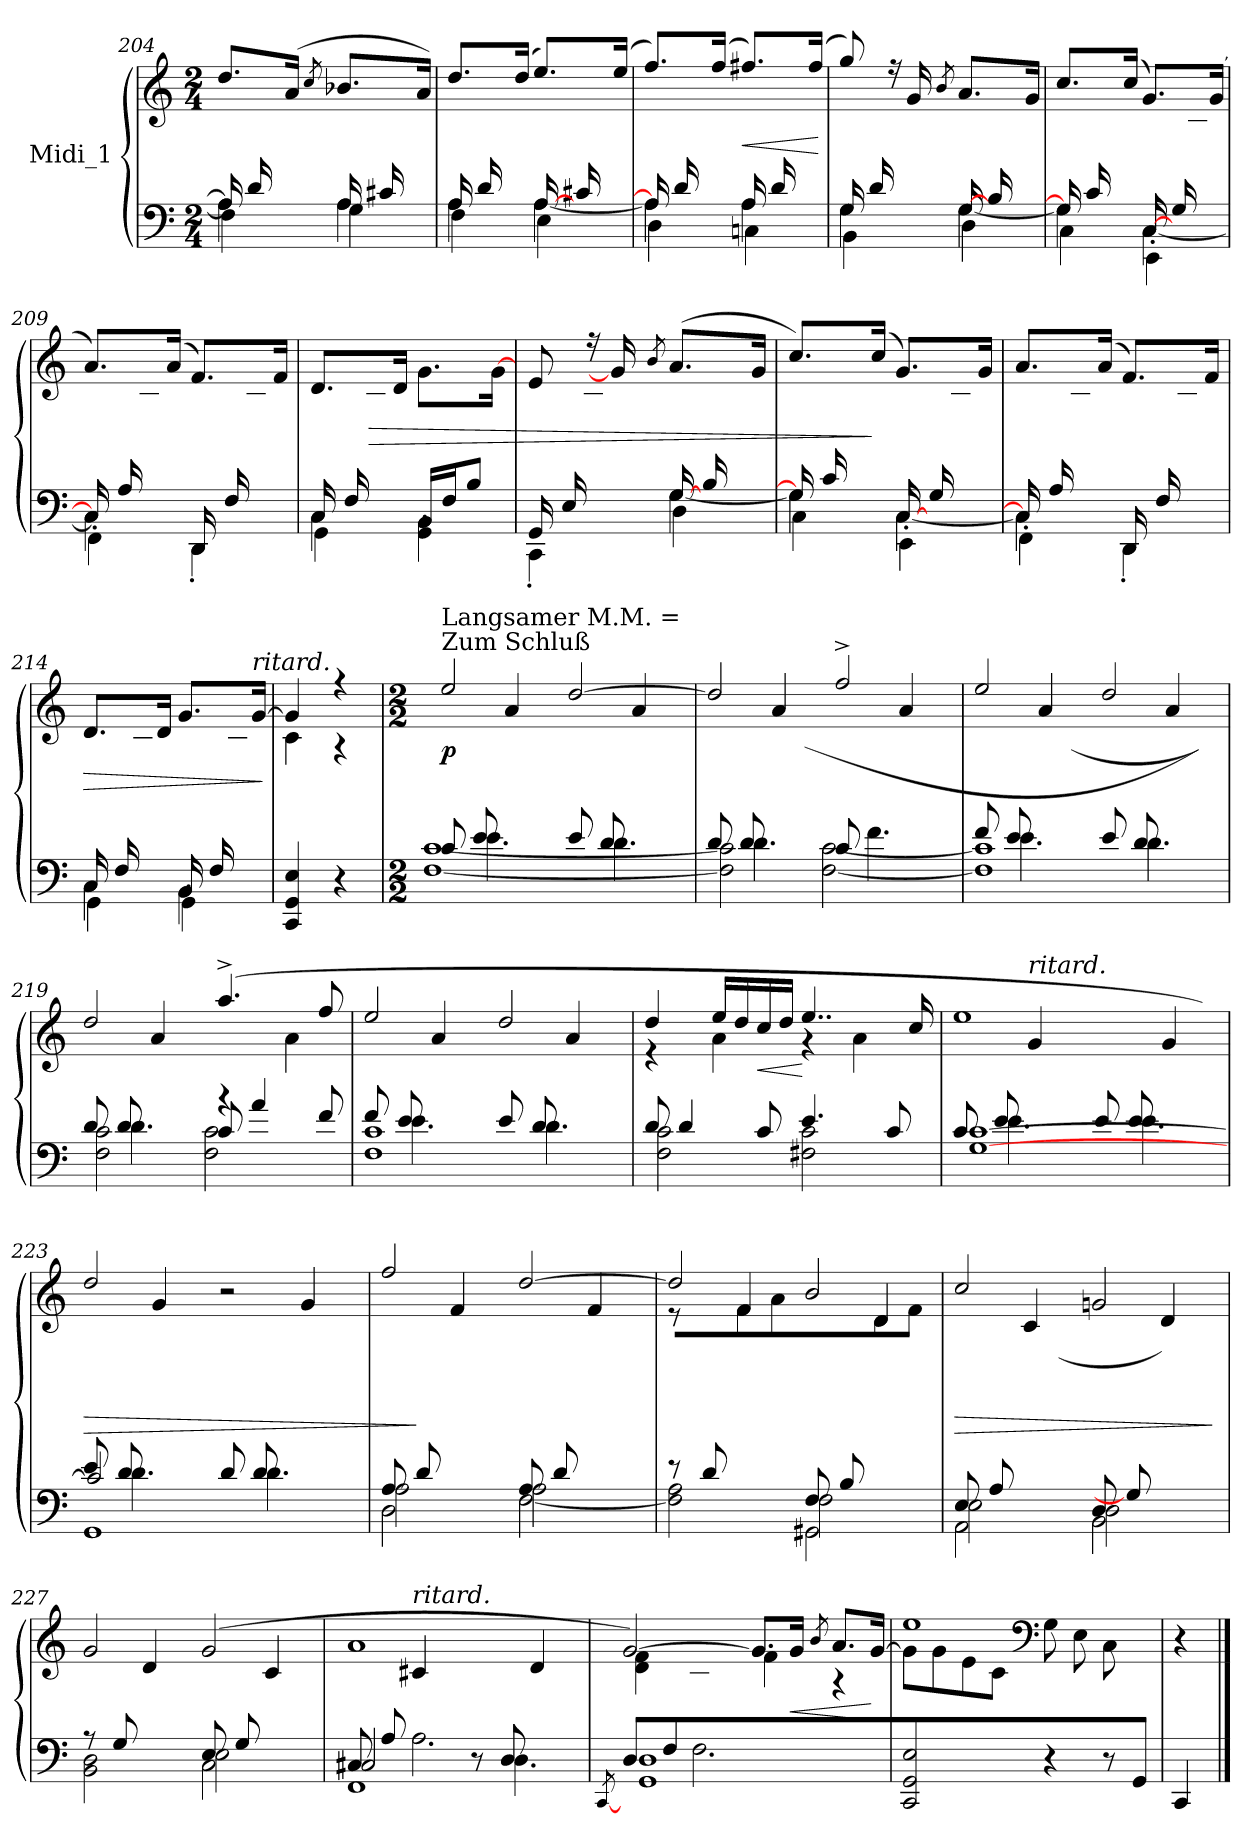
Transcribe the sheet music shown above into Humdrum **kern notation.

**kern	**kern	**dynam
*part1	*part1	*part1
*staff2	*staff1	*staff1/2
*I"Midi_1	*	*
*clefF4	*clefG2	*
*k[]	*k[]	*
*C:	*C:	*
*M2/4	*M2/4	*
=204	=204	=204
*^	*^	*
*	*^	*	*	*
16A/LL]	4A\]	4F\	8.dd/L	8ryy	.
16d/J	.	.	.	.	.
8ryy	.	.	.	8f\J	.
.	.	.	(>16a/Jk	.	.
.	.	.	8qcc/	.	.
16A/LL	4A\	4G\	8.b-X/L	8ryy	.
16c#X/J	.	.	.	.	.
8ryy	.	.	.	8e\J	.
.	.	.	16a/Jk)	.	.
!!LO:PB:g=z	!!
=205	=205	=205	=205	=205	=205
16A/LL	4A\	4F\	8.dd/L	8ryy	.
16d/J	.	.	.	.	.
8ryy	.	.	.	8f\J	.
.	.	.	(>16dd/Jk	.	.
[16A/LL	[4A\	4E\	8.ee/L)	8ryy	.
16c#X/J	.	.	.	.	.
8ryy	.	.	.	8e\J	.
.	.	.	(>16ee/Jk	.	.
=206	=206	=206	=206	=206	=206
16A/LL]	4A\]	4D\	8.ff/L)	8ryy	.
16d/J	.	.	.	.	.
8ryy	.	.	.	8f\J	.
.	.	.	(>16ff/Jk	.	.
!	!	!	!	!	!LO:HP:b
16A/LL	4A\	4Cni\	8.ff#X/L)	8ryy	<
16d/J	.	.	.	.	.
8ryy	.	.	.	8f#X\J	.
.	.	.	(>16ff#/Jk	.	.
*v	*v	*v	*	*	*
*	*v	*v	*
.	.	[
=207	=207	=207
*^	*^	*
*	*^	*	*	*
16G/LL	4G\	4BB\	8gg/)	8ryy	.
16d/J	.	.	.	.	.
8ryy	.	.	16r	8fni\J	.
.	.	.	16g/	.	.
.	.	.	8qb/	.	.
[16G/LL	[4G\	4D\	8.a/L	8ryy	.
16B/J	.	.	.	.	.
8ryy	.	.	.	8f\J	.
.	.	.	16g/Jk	.	.
=208	=208	=208	=208	=208	=208
16G/LL]	4G\]	4C\	8.cc/L	8ryy	.
16c/J	.	.	.	.	.
8ryy	.	.	.	8e\J	.
.	.	.	(>16cc/Jk	.	.
[16C/LL	[4C\	4EE'\	8.g/L)	8ryy	.
16G/J	.	.	.	.	.
8ryy	.	.	.	8c\J	.
.	.	.	(>16g/Jk	.	.
!!LO:LB:g=z	!!
=209	=209	=209	=209	=209	=209
16C/LL]	4C\]	4FF'\	8.a/L)	8ryy	.
16A/J	.	.	.	.	.
8ryy	.	.	.	8c\J	.
.	.	.	(>16a/Jk	.	.
16DD/LL	4DD'\	4ryy	8.f/L)	8ryy	.
16F/J	.	.	.	.	.
8ryy	.	.	.	8c\J	.
.	.	.	16f/Jk	.	.
!!LO:LB:g=z	!!
=210	=210	=210	=210	=210	=210
*	*	*^	*	*	*
16C/LL	4C\	4GG'\	4ryy	8.d/L	8ryy	.
16F/J	.	.	.	.	.	.
!	!	!	!	!	!	!LO:HP:b
4.ryy	.	.	.	.	8c\J	>
.	.	.	.	16d/Jk	.	.
.	16BB/LL	4GG'\	4BB\	4ryy	8.g\L	.
.	16F/J	.	.	.	.	.
.	8B/J	.	.	.	.	.
.	.	.	.	.	[16g\Jk	.
*	*	*v	*v	*	*	*
=211	=211	=211	=211	=211	=211
16GG/LL	4CC'\	4ryy	8e/	8ryy	.
16E/J	.	.	.	.	.
8ryy	.	.	16r	8c\J	.
.	.	.	16g/]	.	.
.	.	.	8qb/	.	.
[16G/LL	[4G\	4D\	(>8.a/L	8ryy	.
16B/J	.	.	.	.	.
8ryy	.	.	.	8f\J	.
.	.	.	16g/Jk	.	.
=212	=212	=212	=212	=212	=212
16G/LL]	4G\]	4C\	8.cc/L)	8ryy	.
16c/J	.	.	.	.	.
8ryy	.	.	.	8e\J	.
.	.	.	(>16cc/Jk	.	]
[16C/LL	[4C\	4EE'\	8.g/L)	8ryy	.
16G/J	.	.	.	.	.
8ryy	.	.	.	8c\J	.
.	.	.	16g/Jk	.	.
=213	=213	=213	=213	=213	=213
16C/LL]	4C\]	4FF'\	8.a/L	8ryy	.
16A/J	.	.	.	.	.
8ryy	.	.	.	8c\J	.
.	.	.	(>16a/Jk	.	.
16DD/LL	4DD'\	4ryy	8.f/L)	8ryy	.
16F/J	.	.	.	.	.
8ryy	.	.	.	8c\J	.
.	.	.	16f/Jk	.	.
=214	=214	=214	=214	=214	=214
!	!	!	!	!	!LO:HP:b
16C/LL	4C\	4GG'\	8.d/L	8ryy	>
16F/J	.	.	.	.	.
8ryy	.	.	.	8c\J	.
.	.	.	16d/Jk	.	.
16BB/LL	4BB\	4GG'\	8.g/L	8ryy	.
16F/J	.	.	.	.	.
8ryy	.	.	.	8B\J	.
!	!	!	!LO:TX:a:i:t=ritard.	!	!
.	.	.	[16g/Jk	.	.
*v	*v	*v	*	*	*
*	*v	*v	*
.	.	]
=215	=215	=215
*	*^	*
4CC/ 4GG/ 4E/	4g/]	4c\	.
4r	4r	4r	.
*	*v	*v	*
!!LO:LB:g=z
=216	=216	=216
*M2/2	*M2/2	*
*^	*^	*
*	*^	*	*^	*
*	*	*^	*	*	*	*
!	!	!	!	!LO:TX:a:t=Zum Schluß	!	!	!
!	!	!	!	!LO:TX:a:t=Langsamer M.M. =	!	!	!
!	!	!	!	!	!	!	!LO:DY:b
8c/L	4ryy	8ryy	[1F [1c	2ee/	4ryy	4ryy	p
8e/	.	4.e\	.	.	.	.	.
4ryy	4ryy	.	.	.	8a\	4a/	.
.	.	.	.	.	8cc\J	.	.
*	*	*	*	*MM116	*	*	*
8e/L	4ryy	8ryy	.	[2dd/	4ryy	4ryy	.
8d/	.	4.d\	.	.	.	.	.
4ryy	4ryy	.	.	.	8a\	4a/	.
.	.	.	.	.	8cc\J	.	.
=217	=217	=217	=217	=217	=217	=217	=217
8d/L	4ryy	8ryy	2F\] 2c\]	2dd/]	4ryy	4ryy	.
8d/	.	4.d\	.	.	.	.	.
4ryy	4ryy	.	.	.	8a\	4a/	.
.	.	.	.	.	(>8cc\J	.	.
8c/L	4ryy	8ryy	[2F\ [2c\	2ff^/	8ryy	4ryy	.
4.ryy	.	4.f\	.	.	8f\	.	.
.	4ryy	.	.	.	8a\	4a/	.
.	.	.	.	.	8cc\J	.	.
=218	=218	=218	=218	=218	=218	=218	=218
8f/L	4ryy	8ryy	1F] 1c]	2ee/	4ryy	4ryy	.
8e/	.	4.e\	.	.	.	.	.
4ryy	4ryy	.	.	.	8a\	4a/	.
.	.	.	.	.	(>8cc\J	.	.
8e/L	4ryy	8ryy	.	2dd/	4ryy	4ryy	.
8d/	.	4.d\	.	.	.	.	.
4ryy	4ryy	.	.	.	8a\	4a/	.
.	.	.	.	.	8cc\J))	.	.
!!LO:LB:g=z	!!	!!
=219	=219	=219	=219	=219	=219	=219	=219
8d/L	4ryy	8ryy	2F\ 2c\	2dd/	4ryy	4ryy	.
8d/	.	4.d\	.	.	.	.	.
2.ryy	4ryy	.	.	.	8a\	4a/	.
.	.	.	.	.	8cc\J	.	.
.	4rb	8c/	2F\ 2c\	(>4.aa^/	4ryy	4.ryy	.
.	.	4a/	.	.	.	.	.
.	8ryy	.	.	.	4a\	.	.
.	8ryy	8f/	.	8ryy	.	8ff/	.
=220	=220	=220	=220	=220	=220	=220	=220
8f/L	4ryy	8ryy	1F 1c	2ee/	4ryy	4ryy	.
8e/	.	4.e\	.	.	.	.	.
4ryy	4ryy	.	.	.	8a\	4a/	.
.	.	.	.	.	8cc\J	.	.
8e/L	4ryy	8ryy	.	2dd/	4ryy	4ryy	.
8d/	.	4.d\	.	.	.	.	.
4ryy	4ryy	.	.	.	8a\	4a/	.
.	.	.	.	.	8cc\J	.	.
*	*	*v	*v	*	*	*	*
*	*	*	*	*v	*v	*
=221	=221	=221	=221	=221	=221
2ryy	8d/	2F\ 2c\	4dd/	4r	.
.	4d/	.	.	.	.
.	.	.	16ee/LL	4a\	.
.	.	.	16dd/	.	.
!	!	!	!	!	!LO:HP:b
.	8c/	.	16cc/	.	<
.	.	.	16dd/JJ	.	.
2ryy	4.e/	2F#X\ 2c\	4..ee/	4r	[
.	.	.	.	4a\	.
.	8c/	.	.	.	.
.	.	.	16cc/	.	.
=222	=222	=222	=222	=222	=222
*	*	*	*	*^	*
8c/L	8ryy	[1G [1c	4ryy	4ryy	1ee	.
8e/	4.e\	.	.	.	.	.
!	!	!	!LO:TX:a:i:t=ritard.	!	!	!
4ryy	.	.	8g\	4g/	.	.
.	.	.	8cc\J	.	.	.
8e/L	8ryy	.	4ryy	4ryy	.	.
8e/	4.e\	.	.	.	.	.
4ryy	.	.	8g\	4g/	.	.
.	.	.	8cc\J)	.	.	.
*	*	*	*v	*v	*v	*
!!LO:LB:g=z
=223	=223	=223	=223	=223
*	*^	*^	*	*
*	*	*	*	*	*	*
!	!	!	!	!	!	!LO:HP:b
*	*	*	*	*	*^	*
*	*	*	*	*	*	*^	*
*	*	*	*	*	*	*	*^	*
8e/L	4ryy	2c/]	8ryy	1GG	2dd/	4ryy	4ryy	2.ryy	>
8d/	.	.	4.d\	.	.	.	.	.	.
2.ryy	4ryy	.	.	.	.	8g\	4g/	.	.
.	.	.	.	.	.	8cc\J	.	.	.
.	2ryy	8ryy	8d/L	.	2r	4ryy	2ryy	.	.
.	.	4.d\	8d/	.	.	.	.	.	.
.	.	.	4ryy	.	.	4g/	.	8g\	.
.	.	.	.	.	.	.	.	8b\J	.
*	*	*	*	*	*	*	*v	*v	*
=224	=224	=224	=224	=224	=224	=224	=224	=224
8A/L	4ryy	2A\	2D\	2ryy	2ff/	4ryy	4ryy	.
8d/	.	.	.	.	.	.	.	]
4ryy	4ryy	.	.	.	.	8f\	4f/	.
.	.	.	.	.	.	8a\J	.	.
8A/L	4ryy	2A\	[2F\	2ryy	[2dd/	4ryy	4ryy	.
8d/	.	.	.	.	.	.	.	.
4ryy	4ryy	.	.	.	.	8f\	4f/	.
.	.	.	.	.	.	8a\J	.	.
=225	=225	=225	=225	=225	=225	=225	=225	=225
8ryy	4ryy	8r	2F\] 2A\	2ryy	2dd/]	8r	4ryy	.
8d/L	.	8ryy	.	.	.	8ryy	.	.
4ryy	4ryy	4ryy	.	.	.	8f\	4f/	.
.	.	.	.	.	.	8a\J	.	.
8F/L	4ryy	2F\	2GG#X\	2ryy	2b/	4ryy	4ryy	.
8B/	.	.	.	.	.	.	.	.
4ryy	4ryy	.	.	.	.	8d\	4d/	.
.	.	.	.	.	.	8f\J	.	.
=226	=226	=226	=226	=226	=226	=226	=226	=226
!	!	!	!	!	!	!	!	!LO:HP:b
8E/L	4ryy	2E\	2AA\	2ryy	2cc/	4ryy	4ryy	>
8A/	.	.	.	.	.	.	.	.
4ryy	4ryy	.	.	.	.	8c\	4c/	.
.	.	.	.	.	.	(>8e\J	.	.
8D/L	4ryy	2D\	2BB\	2ryy	2gni/	4ryy	4ryy	.
8G/]	.	.	.	.	.	.	.	.
4ryy	4ryy	.	.	.	.	8d\)	4d/	.
.	.	.	.	.	.	8f\J	.	.
*v	*v	*v	*v	*v	*	*	*	*
*	*v	*v	*v	*
.	.	]
!!LO:PB:g=z
=227	=227	=227
*^	*^	*
*	*^	*	*^	*
*	*	*^	*	*	*	*
*	*	*	*^	*	*	*	*
8ryy	4ryy	8r	2BB\ 2D\	2ryy	2g/	8ryy	4ryy	.
8G/L	.	8ryy	.	.	.	8ryy	.	.
4ryy	4ryy	4ryy	.	.	.	8d\	4d/	.
.	.	.	.	.	.	8f\J	.	.
8E/L	4ryy	2E\	2C\	2ryy	(>2g/	4ryy	4ryy	.
8G/	.	.	.	.	.	.	.	.
4ryy	4ryy	.	.	.	.	8c\	4c/	.
.	.	.	.	.	.	8e\J	.	.
*	*	*	*v	*v	*	*	*	*
=228	=228	=228	=228	=228	=228	=228	=228
8C#X/L	2C#X/	4ryy	1FF	4ryy	4ryy	1a	.
8A/	.	.	.	.	.	.	.
!	!	!	!	!LO:TX:a:i:t=ritard.	!	!	!
4.ryy	.	2.A\	.	4c#X/	8c#\	.	.
.	.	.	.	.	8e\J	.	.
.	8r	.	.	4ryy	8ryy	.	.
8D/L	4.D\	.	.	.	8ryy	.	.
4ryy	.	.	.	4d/	8d\	.	.
.	.	.	.	.	8f\J	.	.
=229	=229	=229	=229	=229	=229	=229	=229
.	.	[8qCC/	.	.	.	.	.
8D/L	4ryy	1GG 1D	2ryy	[2g/)	4d\ 4f\	4ryy	.
8F/	.	.	.	.	.	.	.
4ryy	2.F\	.	.	.	4ryy	8B\	.
.	.	.	.	.	.	8d\J	.
2ryy	.	.	2ryy	8.g/L]	4f\	2ryy	.
!	!	!	!	!	!	!	!LO:HP:b
.	.	.	.	16g/Jk	.	.	<
.	.	.	.	8qb/	.	.	.
.	.	.	.	8.a/L	4r	.	.
.	.	.	.	[16g/Jk	.	.	[
*	*	*	*	*	*v	*v	*
=230	=230	=230	=230	=230	=230	=230
*	*	*	*^	*	*	*
!	!	!	!	!	!	!	!LO:DY:b
!	!	!	!	!	!	!	!LO:DY:n=1:a
2..ryy	2ryy	2CC/ 2GG/ 2E/	2ryy	2ryy	8g\L]	1ee	p f
.	.	.	.	.	8g\	.	.
.	.	.	.	.	8e\	.	.
.	.	.	.	.	8c\J	.	.
*	*	*	*	*	*clefF4	*	*
.	2ryy	4r	2ryy	2ryy	8G\L	.	.
.	.	.	.	.	8E\	.	.
.	.	8r	.	.	8C\	.	.
8GG/J	.	8ryy	.	.	8ryy	.	.
*	*	*	*v	*v	*	*	*
=231	=231	=231	=231	=231	=231	=231
4ryy	4CC/	4ryy	4ryy	4r	4ryy	.
*v	*v	*v	*v	*	*	*
*	*v	*v	*
==	==	==
*-	*-	*-
